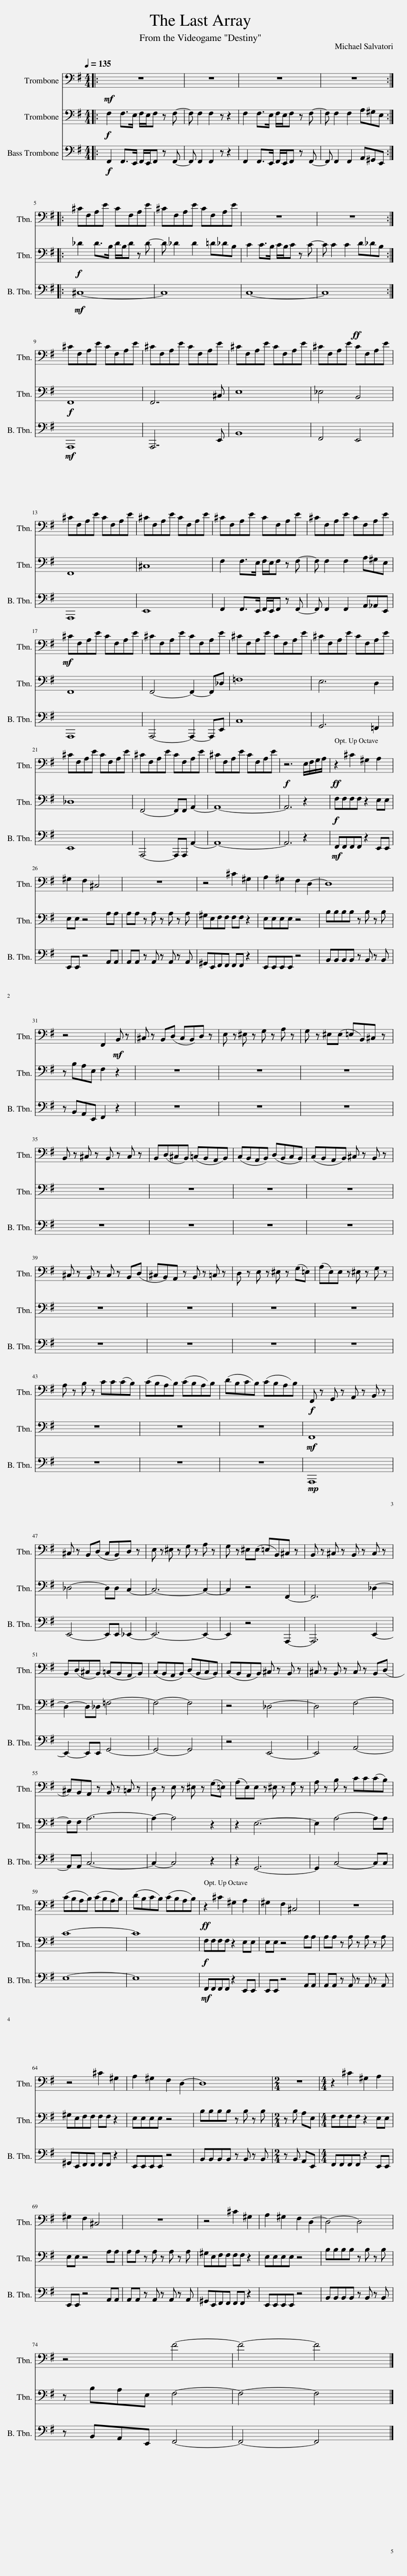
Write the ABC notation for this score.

X:1
%%score 1 2 3
L:1/8
Q:1/4=135
M:4/4
I:linebreak $
K:G
V:1 bass
V:2 bass
V:3 bass
V:1
|:!mf! z8 | z8 | z8 | z8 ::$ ^CF,A,E CF,A,E | %5
 ^CF,A,E CF,A,E | z8 | z8 :|$ ^CF,A,E CF,A,E | ^CF,A,E CF,A,E | %10
 ^CF,A,E CF,A,E | ^CF,A,E!ff! CF,A,E |$ ^CF,A,E CF,A,E | ^CF,A,E CF,A,E | ^CF,A,E CF,A,E | %15
 ^CF,A,E CF,A,E |$!mf! ^CF,A,E CF,A,E | ^CF,A,E CF,A,E | ^CF,A,E CF,A,E | ^CF,A,E CF,A,E |$ %20
 ^CF,A,E CF,A,E | ^CF,A,E CF,A,E | ^CF,A,E CF,A,E |!f! z6 E,/F,/G,/A,/ |!ff! z2 ^C2 ^G,2 A,2 |$ %25
 ^G,2 F,2 ^C,4 | z8 | z4 ^C2 ^G,2 | A,2 ^G,2 F,2 D,2- | D,8 |$ %30
 z4 F,,2!mf! B,, z | ^C, z B,,(D, C,)B,,D, z | E, z ^E, z G, z A, z | G, z ^E,(E, =E,)B,,^C, z |$ B,, z ^C, z B,, z C, z | %35
 B,,(D,^C,)B,, (=C,B,,)A,,B,, | (C,B,,)A,,B,, (D,B,,)C,B,, | (C,B,,)A,,B,, ^C, z B,, z |$ ^C, z B,, z C, z B,,(D, | ^C,)B,,A,, z B,, z =C, z | %40
 D, z E, z ^E, z (G,=E,) | (A,E,)E, z ^E, z G, z |$ A, z B, z CC(CB,) | (CB,)A,B, (CB,)A,B, | (DB,)CB, (CB,)A,B, | %45
!f! F,, z G,, z A,, z B,, z |$ ^C, z B,,(D, C,)B,,D, z | E, z ^E, z G, z A, z | G, z ^E,(E, =E,)B,,^C, z | B,, z ^C, z B,, z C, z |$ %50
 B,,(D,^C,)B,, (=C,B,,)A,,B,, | (C,B,,)A,,B,, (D,B,,)C,B,, | (C,B,,)A,,B,, ^C, z B,, z | ^C, z B,, z C, z B,,(D, |$ ^C,)B,,A,, z B,, z =C, z | %55
 D, z E, z ^E, z (G,=E,) | (A,E,)E, z ^E, z G, z | A, z B, z CC(CB,) |$ (CB,)A,B, (CB,)A,B, | (DB,)CB, (CB,)A,B, | %60
!ff! z2 ^C2 ^G,2 A,2 | ^G,2 F,2 ^C,4 | z8 |$ z4 ^C2 ^G,2 | A,2 ^G,2 F,2 D,2- | %65
 D,8 |[M:2/4] z4 |[M:4/4] z2 ^C2 ^G,2 A,2 |$ ^G,2 F,2 ^C,4 | z8 | %70
 z4 ^C2 ^G,2 | A,2 ^G,2 F,2 D,2- | D,4- D,4 |$ z4 F4- | F4- F4 |] %75
V:2
|:!f! F,2 F,>E, F,/E,/F, z F,- | F, F,2 F,2 z z2 | F,2 F,>E, F,/E,/F, z F,- | F, F,2 F,2 A,^G,E, ::$!f! _D2 D>B, D/B,/D z D- | %5
 D _D2 D2 =D_DB, | C2 C>B, C/B,/C z C- | C C2 C2 D_DB, :|$!f! F,,8 | F,,7 ^C, | %10
 E,8 | _E,4 B,,4 |$ F,,8 | ^C,8 | F,2 F,>E, F,/E,/F, z F,- | %15
 F, F,2 F,2 A,^G,E, |$ F,,8 | F,,4- F,,2- F,,_D, | =F,8 | E,6 D,2 |$ %20
 _D,8 | F,,4- F,,F,, A,,2- | A,,8- | A,,6 z2 |!f! F,F,F,F, z2 E,E, |$ %25
 E,E, z4 A,A, | A,A, z A, z A, z A, | ^G,E,F,F, F,F, z2 | E,E,E,E, z4 | B,B,B,B, z B, z B, |$ %30
 z B,A,E, F,2 z2 | z8 | z8 | z8 |$ z8 | %35
 z8 | z8 | z8 |$ z8 | z8 | %40
 z8 | z8 |$ z8 | z8 | z8 | %45
!mf! F,,8 |$ _D,4- D,D, C,2- | C,6- C,2- | C,2 z4 F,,2- | F,,6 _D,2- |$ %50
 D,2- D,_D, =F,4- | F,4- F,4 | z4 _D,4- | D,4 F,4- |$ F,F, A,6- | %55
 A,2- A,4 z2 | z2 E,6- | E,2 A,4- A,A, |$ C8- | C8 | %60
!f! F,F,F,F, z2 E,E, | E,E, z4 A,A, | A,A, z A, z A, z A, |$ ^G,E,F,F, F,F, z2 | E,E,E,E, z4 | %65
 B,B,B,B, z B, z B, |[M:2/4] z B, A,E, |[M:4/4] F,F,F,F, z2 E,E, |$ E,E, z4 A,A, | A,A, z A, z A, z A, | %70
 ^G,E,F,F, F,F, z2 | E,E,E,E, z4 | B,B,B,B, z B, z B, |$ z B,A,E, F,4- | F,4- F,4 |] %75
V:3
|:!f! F,,2 F,,>E,, F,,/E,,/F,, z F,,- | F,, F,,2 F,,2 z z2 | F,,2 F,,>E,, F,,/E,,/F,, z F,,- | F,, F,,2 F,,2 A,,^G,,E,, ::$!mf! ^C,8- | %5
 C,8 | C,8- | C,8 :|$!mf! A,,,8 | A,,,7 E,, | %10
 B,,8 | F,,4 E,,4 |$ A,,,8 | E,,8 | F,,2 F,,>E,, F,,/E,,/F,, z F,,- | %15
 F,, F,,2 F,,2 A,,_A,,E,, |$ A,,,8 | A,,,4- A,,,2- A,,,E,, | C,8 | G,,6 =F,,2 |$ %20
 E,,8 | A,,,4- A,,,A,,, A,,2- | A,,8- | A,,6 z2 |!mf! F,,F,,F,,F,, z2 E,,E,, |$ %25
 E,,E,, z4 A,,A,, | A,,A,, z A,, z A,, z A,, | ^G,,E,,F,,F,, F,,F,, z2 | E,,E,,E,,E,, z4 | B,,B,,B,,B,, z B,, z B,, |$ %30
 z B,,A,,E,, F,,2 z2 | z8 | z8 | z8 |$ z8 | %35
 z8 | z8 | z8 |$ z8 | z8 | %40
 z8 | z8 |$ z8 | z8 | z8 | %45
!mp! A,,,8 |$ E,,4- E,,E,, _E,,2- | E,,6- E,,2- | E,,2 z4 A,,,2- | A,,,6 E,,2- |$ %50
 E,,2- E,,E,, G,,4- | G,,4- G,,4 | z4 E,,4- | E,,4 A,,4- |$ A,,A,, C,6- | %55
 C,2- C,4 z2 | z2 G,,6- | G,,2 C,4- C,C, |$ E,8- | E,8 | %60
!mf! F,,F,,F,,F,, z2 E,,E,, | E,,E,, z4 A,,A,, | A,,A,, z A,, z A,, z A,, |$ ^G,,E,,F,,F,, F,,F,, z2 | E,,E,,E,,E,, z4 | %65
 B,,B,,B,,B,, z B,, z B,, |[M:2/4] z B,, A,,E,, |[M:4/4] F,,F,,F,,F,, z2 E,,E,, |$ E,,E,, z4 A,,A,, | A,,A,, z A,, z A,, z A,, | %70
 ^G,,E,,F,,F,, F,,F,, z2 | E,,E,,E,,E,, z4 | B,,B,,B,,B,, z B,, z B,, |$ z B,,A,,E,, F,,4- | F,,4- F,,4 |] %75
